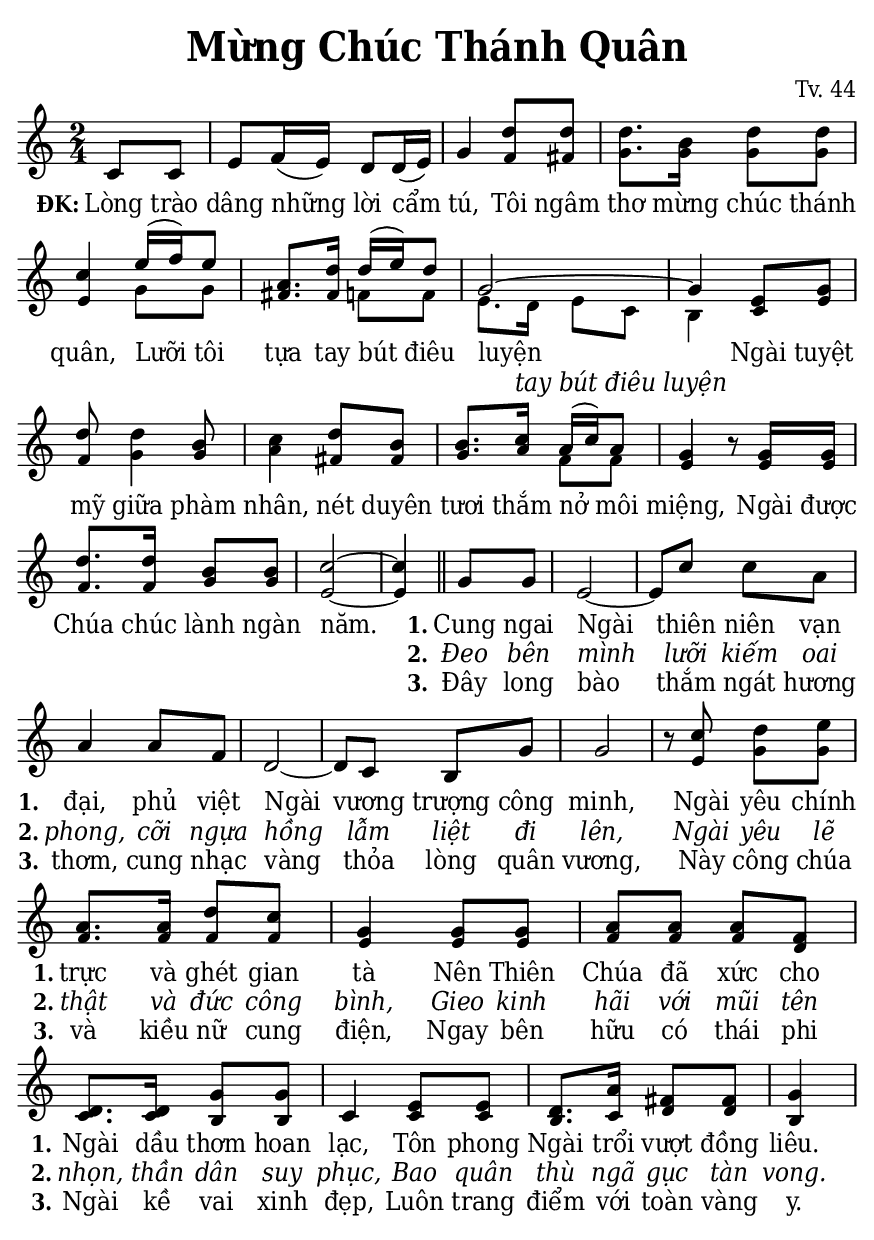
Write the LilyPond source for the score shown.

% Cài đặt chung\
\version "2.22.1"
\include "english.ly"

\header {
  title = \markup { \fontsize #1 "Mừng Chúc Thánh Quân" }
  composer = "Tv. 44"
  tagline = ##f
}

% mã nguồn cho những chức năng chưa hỗ trợ trong phiên bản lilypond hiện tại
% cung cấp bởi cộng đồng lilypond khi gửi email đến lilypond-user@gnu.org
% Đổi kích thước nốt cho bè phụ
notBePhu =
#(define-music-function (font-size music) (number? ly:music?)
   (for-some-music
     (lambda (m)
       (if (music-is-of-type? m 'rhythmic-event)
           (begin
             (set! (ly:music-property m 'tweaks)
                   (cons `(font-size . ,font-size)
                         (ly:music-property m 'tweaks)))
             #t)
           #f))
     music)
   music)

% in số phiên khúc trên mỗi dòng
#(define (add-grob-definition grob-name grob-entry)
     (set! all-grob-descriptions
           (cons ((@@ (lily) completize-grob-entry)
                  (cons grob-name grob-entry))
                 all-grob-descriptions)))

#(add-grob-definition
    'StanzaNumberSpanner
    `((direction . ,LEFT)
      (font-series . bold)
      (padding . 0.5)
      (side-axis . ,X)
      (stencil . ,ly:text-interface::print)
      (X-offset . ,ly:side-position-interface::x-aligned-side)
      (Y-extent . ,grob::always-Y-extent-from-stencil)
      (meta . ((class . Spanner)
               (interfaces . (font-interface
                              side-position-interface
                              stanza-number-interface
                              text-interface))))))

\layout {
    \context {
      \Global
      \grobdescriptions #all-grob-descriptions
    }
    \context {
      \Score
      \remove Stanza_number_align_engraver
      \consists
        #(lambda (context)
           (let ((texts '())
                 (syllables '()))
             (make-engraver
              (acknowledgers
               ((stanza-number-interface engraver grob source-engraver)
                  (set! texts (cons grob texts)))
               ((lyric-syllable-interface engraver grob source-engraver)
                  (set! syllables (cons grob syllables))))
              ((stop-translation-timestep engraver)
                 (for-each
                  (lambda (text)
                    (for-each
                     (lambda (syllable)
                       (ly:pointer-group-interface::add-grob
                        text
                        'side-support-elements
                        syllable))
                     syllables))
                  texts)
                 (set! syllables '())))))
    }
    \context {
      \Lyrics
      \remove Stanza_number_engraver
      \consists
        #(lambda (context)
           (let ((text #f)
                 (last-stanza #f))
             (make-engraver
              ((process-music engraver)
                 (let ((stanza (ly:context-property context 'stanza #f)))
                   (if (and stanza (not (equal? stanza last-stanza)))
                       (let ((column (ly:context-property context
'currentCommandColumn)))
                         (set! last-stanza stanza)
                         (if text
                             (ly:spanner-set-bound! text RIGHT column))
                         (set! text (ly:engraver-make-grob engraver
'StanzaNumberSpanner '()))
                         (ly:grob-set-property! text 'text stanza)
                         (ly:spanner-set-bound! text LEFT column)))))
              ((finalize engraver)
                 (if text
                     (let ((column (ly:context-property context
'currentCommandColumn)))
                       (ly:spanner-set-bound! text RIGHT column)))))))
      \override StanzaNumberSpanner.horizon-padding = 10000
    }
}

stanzaReminderOff =
  \temporary \override StanzaNumberSpanner.after-line-breaking =
     #(lambda (grob)
        ;; Can be replaced with (not (first-broken-spanner? grob)) in 2.23.
        (if (let ((siblings (ly:spanner-broken-into (ly:grob-original grob))))
              (and (pair? siblings)
                   (not (eq? grob (car siblings)))))
            (ly:grob-suicide! grob)))

stanzaReminderOn = \undo \stanzaReminderOff
% kết thúc mã nguồn

% Nhạc phiên khúc
nhacPhienKhucSop = \relative c' {
  \partial 4 c8 c |
  e f16 (e) d8 d16 (e) |
  g4 d'8 d |
  d8. b16 d8 d |
  c4 e16 (f) e8 |
  a,8. d16 d (e) d8 |
  g,2 ~ |
  g4 e8 g |
  d' d4 b8 |
  c4 d8 b |
  b8. c16 a (c) a8 |
  g4 r8 g16 g |
  d'8. d16 b8 b |
  c2 ~ |
  c4 \bar "||"
  
  g8 g |
  e2 ~ |
  e8 c' c a |
  a4 a8 f |
  d2 ~ |
  d8 c b g' |
  g2 |
  r8 c d e |
  a,8. a16 d8 c |
  g4 g8 g |
  a a a f |
  d8. d16 g8 g |
  c,4 e8 e |
  d8. a'16 fs8 fs |
  g4 \bar "|"
}

nhacPhienKhucAlto = \relative c' {
  c8 c |
  e f16 (e) d8 d16 (e) |
  g4 f8 fs |
  g8. g16 g8 g |
  e4 g8 [g] |
  fs8. fs16 f!8 [f] |
  e8. d16 e8 c |
  b4 c8 e |
  f g4 g8 |
  a4 fs8 fs |
  g8. a16 f8 [f] |
  e4 r8 e16 e |
  f8. f16 g8 g |
  e2 ~ |
  e4
  
  g8 g |
  e2 ~ |
  e8 c' c a |
  a4 a8 f |
  d2 ~ |
  d8 c b g' |
  g2 |
  r8 e g g |
  f8. f16 f8 f |
  e4 e8 e |
  f f f d |
  c8. c16 b8 b |
  c4 c8 c |
  b8. c16 d8 d |
  b4
}

% Lời phiên khúc
loiPhienKhucSop = \lyrics {
  \stanzaReminderOff
  \set stanza = "ĐK:"
  Lòng trào dâng những lời cẩm tú,
  Tôi ngâm thơ mừng chúc thánh quân,
  Lưỡi tôi tựa tay bút điêu luyện
  Ngài tuyệt mỹ giữa phàm nhân,
  nét duyên tươi thắm nở môi miệng,
  Ngài được Chúa chúc lành ngàn năm.
  \stanzaReminderOn
  <<
    {
      \set stanza = "1."
      Cung ngai Ngài thiên niên vạn đại,
      phủ việt Ngài vương trượng công minh,
      Ngài yêu chính trực và ghét gian tà
      Nên Thiên Chúa đã xức cho Ngài
      dầu thơm hoan lạc,
      Tôn phong Ngài trổi vượt đồng liêu.
    }
    \new Lyrics {
	    \set associatedVoice = "beSop"
	    \set stanza = "2."
      \override Lyrics.LyricText.font-shape = #'italic
	    Đeo bên mình lưỡi kiếm oai phong,
	    cỡi ngựa hồng lẫm liệt đi lên,
	    Ngài yêu lẽ thật và đức công bình,
	    Gieo kinh hãi với mũi tên nhọn,
	    thần dân suy phục,
	    Bao quân thù ngã gục tàn vong.
    }
    \new Lyrics {
	    \set associatedVoice = "beSop"
	    \set stanza = "3."
	    Đây long bào thắm ngát hương thơm,
	    cung nhạc vàng thỏa lòng quân vương,
	    Này công chúa và kiều nữ cung điện,
	    Ngay bên hữu có thái phi Ngài
	    kề vai xinh đẹp,
	    Luôn trang điểm với toàn vàng y.
    }
  >>
}

loiPhienKhucAlto = \lyrics {
  \repeat unfold 21 { _ }
  \override Lyrics.LyricText.font-shape = #'italic
  tay bút điêu luyện
}

% Dàn trang
\paper {
  #(set-paper-size "a5")
  top-margin = 3\mm
  bottom-margin = 3\mm
  left-margin = 3\mm
  right-margin = 3\mm
  indent = #0
  #(define fonts
	 (make-pango-font-tree "Deja Vu Serif Condensed"
	 		       "Deja Vu Serif Condensed"
			       "Deja Vu Serif Condensed"
			       (/ 20 20)))
  print-page-number = ##f
  page-count = #1
}

TongNhip = {
  \key c \major \time 2/4
  \set Timing.beamExceptions = #'()
  \set Timing.baseMoment = #(ly:make-moment 1/4)
}

\score {
  \new ChoirStaff <<
    \new Staff \with {
        \consists "Merge_rests_engraver"
        printPartCombineTexts = ##f
      }
      <<
      \new Voice \TongNhip \partCombine 
        \nhacPhienKhucSop
        \notBePhu -1 { \nhacPhienKhucAlto }
      \new NullVoice = beSop \nhacPhienKhucSop
      \new Lyrics \lyricsto beSop \loiPhienKhucSop
      \new NullVoice = beAlto \nhacPhienKhucAlto
      \new Lyrics \lyricsto beAlto \loiPhienKhucAlto
      >>
  >>
  \layout {
    \override Lyrics.LyricSpace.minimum-distance = #0.7
    \override Score.BarNumber.break-visibility = ##(#f #f #f)
    \override Score.SpacingSpanner.uniform-stretching = ##t
  } 
}
